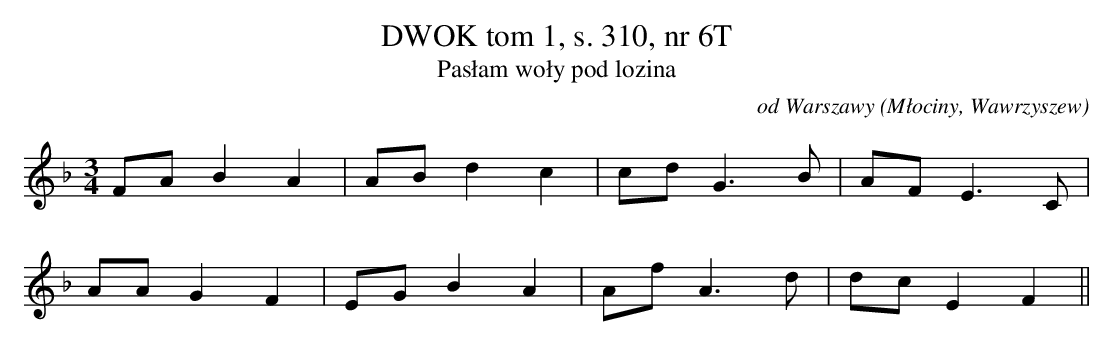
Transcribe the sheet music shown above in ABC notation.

X:1
T: DWOK tom 1, s. 310, nr 6T
T: Pasłam woły pod lozina
O: od Warszawy (Młociny, Wawrzyszew)
M: 3/4
L: 1/8
K: F
FAB2A2 | ABd2c2 | cdG3B | AFE3C |
AAG2F2 | EGB2A2 | AfA3d | dcE2F2||
